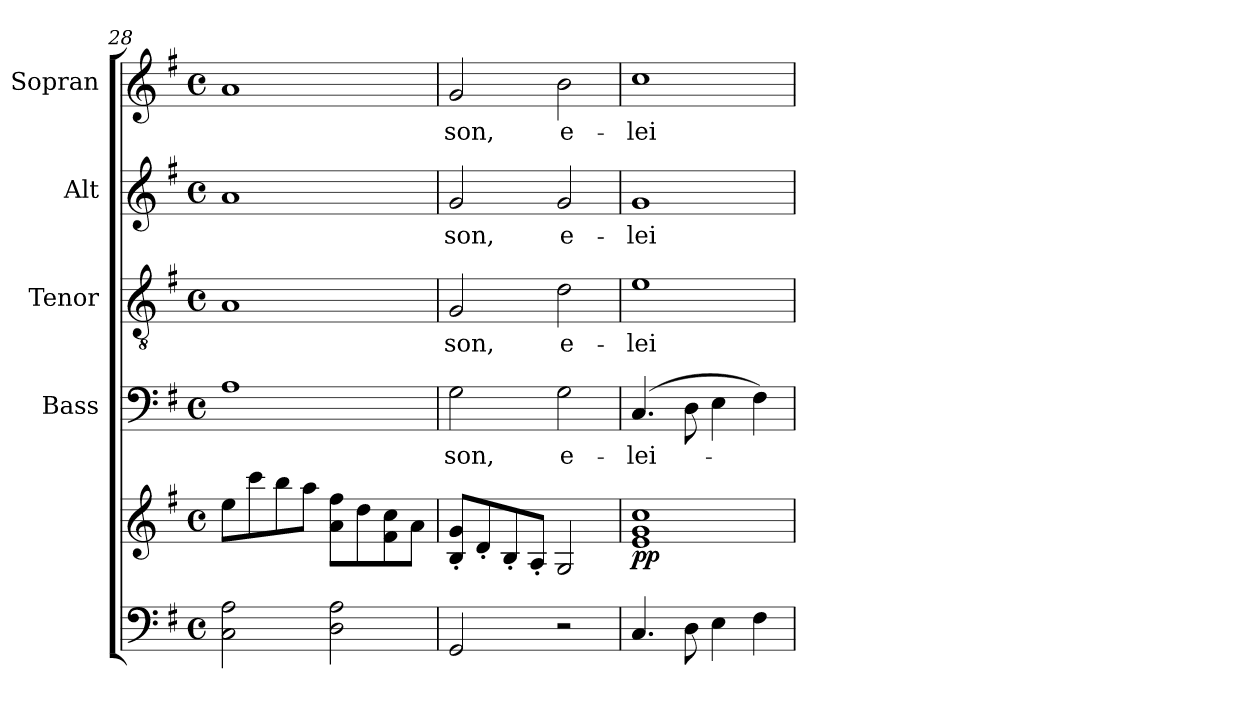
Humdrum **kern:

**kern	**kern	**dynam	**kern	**text	**kern	**text	**kern	**text	**kern	**text
*part5	*part5	*part5	*part4	*part4	*part3	*part3	*part2	*part2	*part1	*part1
*staff6	*staff5	*staff5/6	*staff4	*staff4	*staff3	*staff3	*staff2	*staff2	*staff1	*staff1
*	*	*	*I"Bass	*	*I"Tenor	*	*I"Alt	*	*I"Sopran	*
*	*	*	*I'B.	*	*I'T.	*	*I'A.	*	*I'S.	*
*clefF4	*clefG2	*	*clefF4	*	*clefGv2	*	*clefG2	*	*clefG2	*
*k[f#]	*k[f#]	*	*k[f#]	*	*k[f#]	*	*k[f#]	*	*k[f#]	*
*G:	*G:	*	*G:	*	*G:	*	*G:	*	*G:	*
*M4/4	*M4/4	*	*M4/4	*	*M4/4	*	*M4/4	*	*M4/4	*
*met(c)	*met(c)	*	*met(c)	*	*met(c)	*	*met(c)	*	*met(c)	*
=28	=28	=28	=28	=28	=28	=28	=28	=28	=28	=28
2C\ 2A\	8ee\L	.	1A	.	1A	.	1a	.	1a	.
.	8ccc\	.	.	.	.	.	.	.	.	.
.	8bb\	.	.	.	.	.	.	.	.	.
.	8aa\J	.	.	.	.	.	.	.	.	.
2D\ 2A\	8a\ 8ff#\L	.	.	.	.	.	.	.	.	.
.	8dd\	.	.	.	.	.	.	.	.	.
.	8f#\ 8cc\	.	.	.	.	.	.	.	.	.
.	8a\J	.	.	.	.	.	.	.	.	.
=29	=29	=29	=29	=29	=29	=29	=29	=29	=29	=29
!	!	!	!	!LO:LY:b	!	!LO:LY:b	!	!LO:LY:b	!	!LO:LY:b
2GG/	8B/'< 8g/'<L	.	2G\	-son,	2G/	-son,	2g/	-son,	2g/	-son,
.	8d'</	.	.	.	.	.	.	.	.	.
.	8B'</	.	.	.	.	.	.	.	.	.
.	8A'</J	.	.	.	.	.	.	.	.	.
!	!	!	!	!LO:LY:b	!	!LO:LY:b	!	!LO:LY:b	!	!LO:LY:b
2r	2G/	.	2G\	e-	2d\	e-	2g/	e-	2b\	e-
=30	=30	=30	=30	=30	=30	=30	=30	=30	=30	=30
!	!	!LO:DY:b	!	!LO:LY:b	!	!LO:LY:b	!	!LO:LY:b	!	!LO:LY:b
4.C/	1e 1g 1cc	pp	(4.C/	-lei-	1e	-lei-	1g	-lei-	1cc	-lei-
8D\	.	.	8D\	.	.	.	.	.	.	.
4E\	.	.	4E\	.	.	.	.	.	.	.
4F#\	.	.	4F#\)	.	.	.	.	.	.	.
=	=	=	=	=	=	=	=	=	=	=
*-	*-	*-	*-	*-	*-	*-	*-	*-	*-	*-
